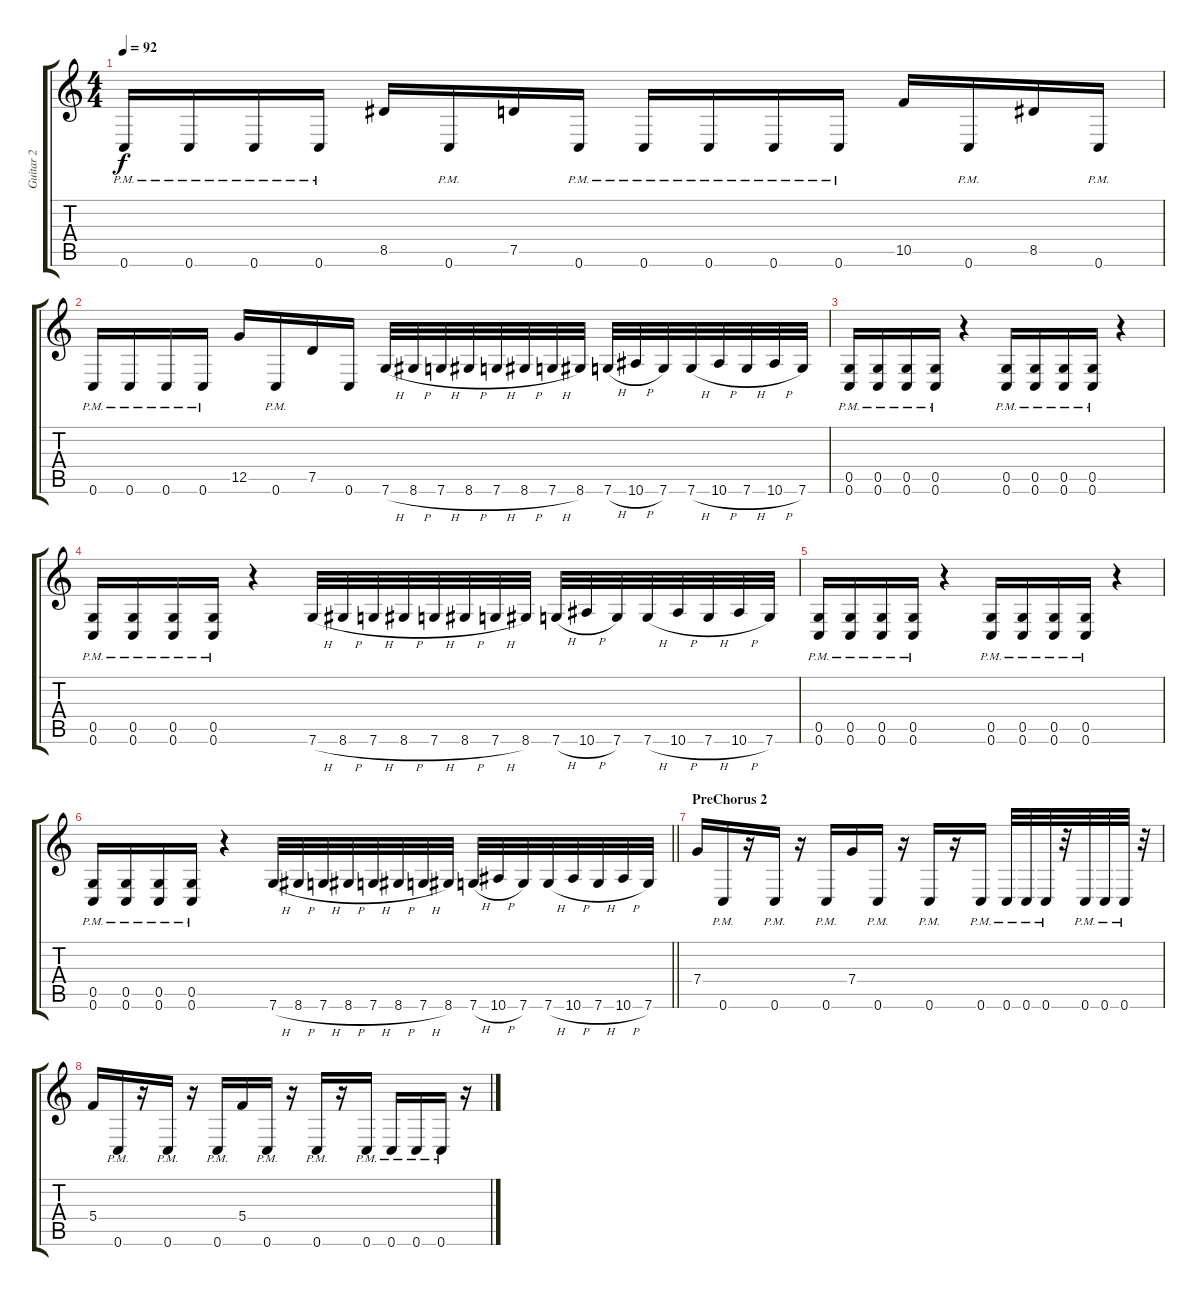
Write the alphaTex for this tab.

\track ("Guitar 2" "Guitar 2") {instrument distortionguitar}
\staff {score tabs}
\tuning (D4 A3 F3 C3 G2 C2) {hide}
\ts (4 4)
\tempo 92
\clef g2
\ks c
0.6{pm}.16{dy f} 0.6{pm}.16 0.6{pm}.16 0.6{pm}.16 8.5.16 0.6{pm}.16 7.5.16 0.6{pm}.16 0.6{pm}.16 0.6{pm}.16 0.6{pm}.16 0.6{pm}.16 10.5.16 0.6{pm}.16 8.5.16 0.6{pm}.16 |
0.6{pm}.16 0.6{pm}.16 0.6{pm}.16 0.6{pm}.16 12.5.16 0.6{pm}.16 7.5.16 0.6.16 7.6{h}.32 8.6{h}.32 7.6{h}.32 8.6{h}.32 7.6{h}.32 8.6{h}.32 7.6{h}.32 8.6.32 7.6{h}.32 10.6{h}.32 7.6.32 7.6{h}.32 10.6{h}.32 7.6{h}.32 10.6{h}.32 7.6.32 |
(0.5{pm} 0.6{pm}).16 (0.5{pm} 0.6{pm}).16 (0.5{pm} 0.6{pm}).16 (0.5{pm} 0.6{pm}).16 r.4 (0.5{pm} 0.6{pm}).16 (0.5{pm} 0.6{pm}).16 (0.5{pm} 0.6{pm}).16 (0.5{pm} 0.6{pm}).16 r.4 |
(0.5{pm} 0.6{pm}).16 (0.5{pm} 0.6{pm}).16 (0.5{pm} 0.6{pm}).16 (0.5{pm} 0.6{pm}).16 r.4 7.6{h}.32 8.6{h}.32 7.6{h}.32 8.6{h}.32 7.6{h}.32 8.6{h}.32 7.6{h}.32 8.6.32 7.6{h}.32 10.6{h}.32 7.6.32 7.6{h}.32 10.6{h}.32 7.6{h}.32 10.6{h}.32 7.6.32 |
(0.5{pm} 0.6{pm}).16 (0.5{pm} 0.6{pm}).16 (0.5{pm} 0.6{pm}).16 (0.5{pm} 0.6{pm}).16 r.4 (0.5{pm} 0.6{pm}).16 (0.5{pm} 0.6{pm}).16 (0.5{pm} 0.6{pm}).16 (0.5{pm} 0.6{pm}).16 r.4 |
\barLineRight lightlight
(0.5{pm} 0.6{pm}).16 (0.5{pm} 0.6{pm}).16 (0.5{pm} 0.6{pm}).16 (0.5{pm} 0.6{pm}).16 r.4 7.6{h}.32 8.6{h}.32 7.6{h}.32 8.6{h}.32 7.6{h}.32 8.6{h}.32 7.6{h}.32 8.6.32 7.6{h}.32 10.6{h}.32 7.6.32 7.6{h}.32 10.6{h}.32 7.6{h}.32 10.6{h}.32 7.6.32 |
\section ("" "PreChorus 2")
7.4.16 0.6{pm}.16 r.16 0.6{pm}.16 r.16 0.6{pm}.16 7.4.16 0.6{pm}.16 r.16 0.6{pm}.16 r.16 0.6{pm}.16 0.6{pm}.32 0.6{pm}.32 0.6{pm}.32 r.32 0.6{pm}.32 0.6{pm}.32 0.6{pm}.32 r.32 |
5.4.16 0.6{pm}.16 r.16 0.6{pm}.16 r.16 0.6{pm}.16 5.4.16 0.6{pm}.16 r.16 0.6{pm}.16 r.16 0.6{pm}.16 0.6{pm}.16 0.6{pm}.16 0.6{pm}.16 r.16
